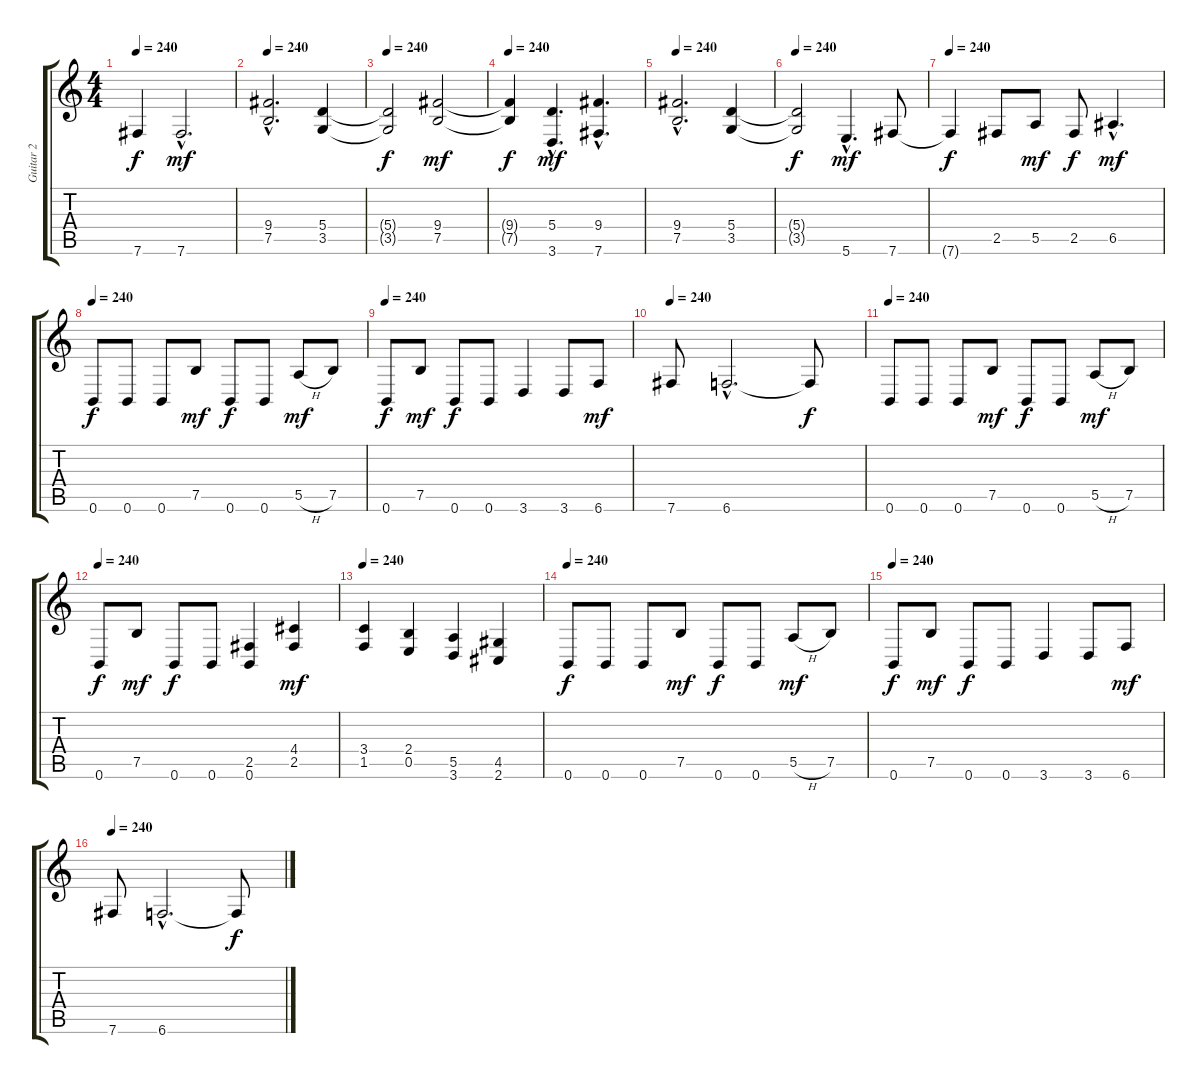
\track ("Guitar 2" "Guitar 2") {instrument overdrivenguitar}
\staff {score tabs}
\tuning (B3 Gb3 D3 A2 E2 B1) {hide}
\ts (4 4)
\tempo 240
\clef g2
\ks c
7.6{t}.4{dy f} 7.6{hac}.2{d dy mf} |
\tempo 240
(9.4{hac} 7.5{hac}).2{d} (5.4 3.5).4 |
\tempo 240
(5.4{t} 3.5{t}).2{dy f} (9.4 7.5).2{dy mf} |
\tempo 240
(9.4{t} 7.5{t}).4{dy f} (5.4{hac} 3.6{hac}).4{d dy mf} (9.4{hac} 7.6{hac}).4{d} |
\tempo 240
(9.4{hac} 7.5{hac}).2{d} (5.4 3.5).4 |
\tempo 240
(5.4{t} 3.5{t}).2{dy f} 5.6{hac}.4{d dy mf} 7.6.8 |
\tempo 240
7.6{t}.4{dy f} 2.5.8 5.5.8{dy mf} 2.5.8{dy f} 6.5{hac}.4{d dy mf} |
\tempo 240
0.6.8{dy f} 0.6.8 0.6.8 7.5.8{dy mf} 0.6.8{dy f} 0.6.8 5.5{h}.8{dy mf} 7.5.8 |
\tempo 240
0.6.8{dy f} 7.5.8{dy mf} 0.6.8{dy f} 0.6.8 3.6.4 3.6.8 6.6.8{dy mf} |
\tempo 240
7.6.8 6.6{hac}.2{d} 6.6{t}.8{dy f} |
\tempo 240
0.6.8 0.6.8 0.6.8 7.5.8{dy mf} 0.6.8{dy f} 0.6.8 5.5{h}.8{dy mf} 7.5.8 |
\tempo 240
0.6.8{dy f} 7.5.8{dy mf} 0.6.8{dy f} 0.6.8 (2.5 0.6).4 (4.4 2.5).4{dy mf} |
\tempo 240
(3.4 1.5).4 (2.4 0.5).4 (5.5 3.6).4 (4.5 2.6).4 |
\tempo 240
0.6.8{dy f} 0.6.8 0.6.8 7.5.8{dy mf} 0.6.8{dy f} 0.6.8 5.5{h}.8{dy mf} 7.5.8 |
\tempo 240
0.6.8{dy f} 7.5.8{dy mf} 0.6.8{dy f} 0.6.8 3.6.4 3.6.8 6.6.8{dy mf} |
\tempo 240
7.6.8 6.6{hac}.2{d} 6.6{t}.8{dy f}
